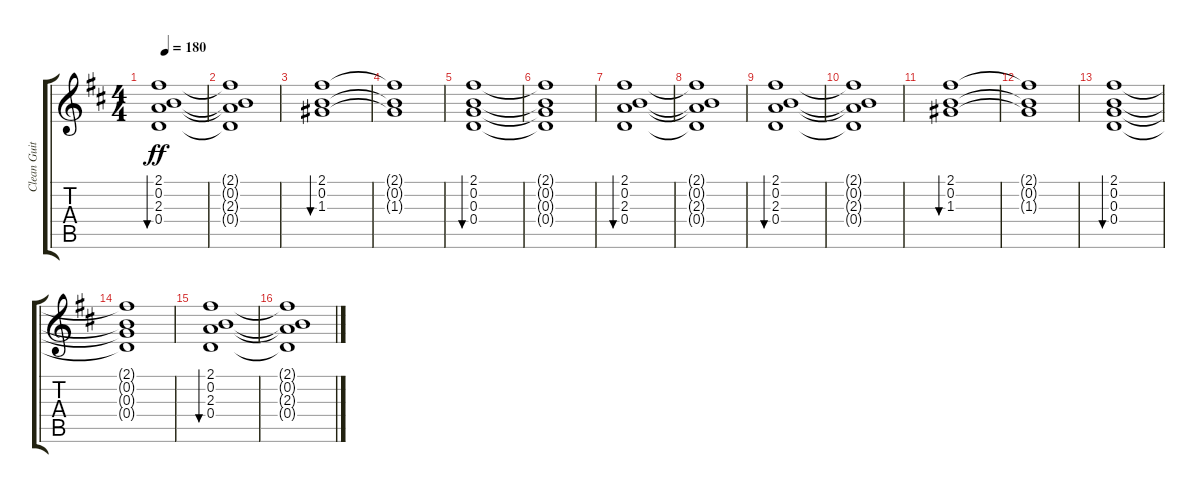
\track ("Clean Guitar 1" "Clean Guit") {instrument electricguitarjazz}
\staff {score tabs}
\tuning (E4 B3 G3 D3 A2 D2) {hide}
\ts (4 4)
\tempo 180
\clef g2
\ks d
(2.1 0.2 2.3 0.4).1{bu 30 dy ff} |
(2.1{t} 0.2{t} 2.3{t} 0.4{t}).1 |
(2.1 0.2 1.3).1{bu 30} |
(2.1{t} 0.2{t} 1.3{t}).1 |
(2.1 0.2 0.3 0.4).1{bu 30} |
(2.1{t} 0.2{t} 0.3{t} 0.4{t}).1 |
(2.1 0.2 2.3 0.4).1{bu 30} |
(2.1{t} 0.2{t} 2.3{t} 0.4{t}).1 |
(2.1 0.2 2.3 0.4).1{bu 30} |
(2.1{t} 0.2{t} 2.3{t} 0.4{t}).1 |
(2.1 0.2 1.3).1{bu 30} |
(2.1{t} 0.2{t} 1.3{t}).1 |
(2.1 0.2 0.3 0.4).1{bu 30} |
(2.1{t} 0.2{t} 0.3{t} 0.4{t}).1 |
(2.1 0.2 2.3 0.4).1{bu 30} |
(2.1{t} 0.2{t} 2.3{t} 0.4{t}).1
